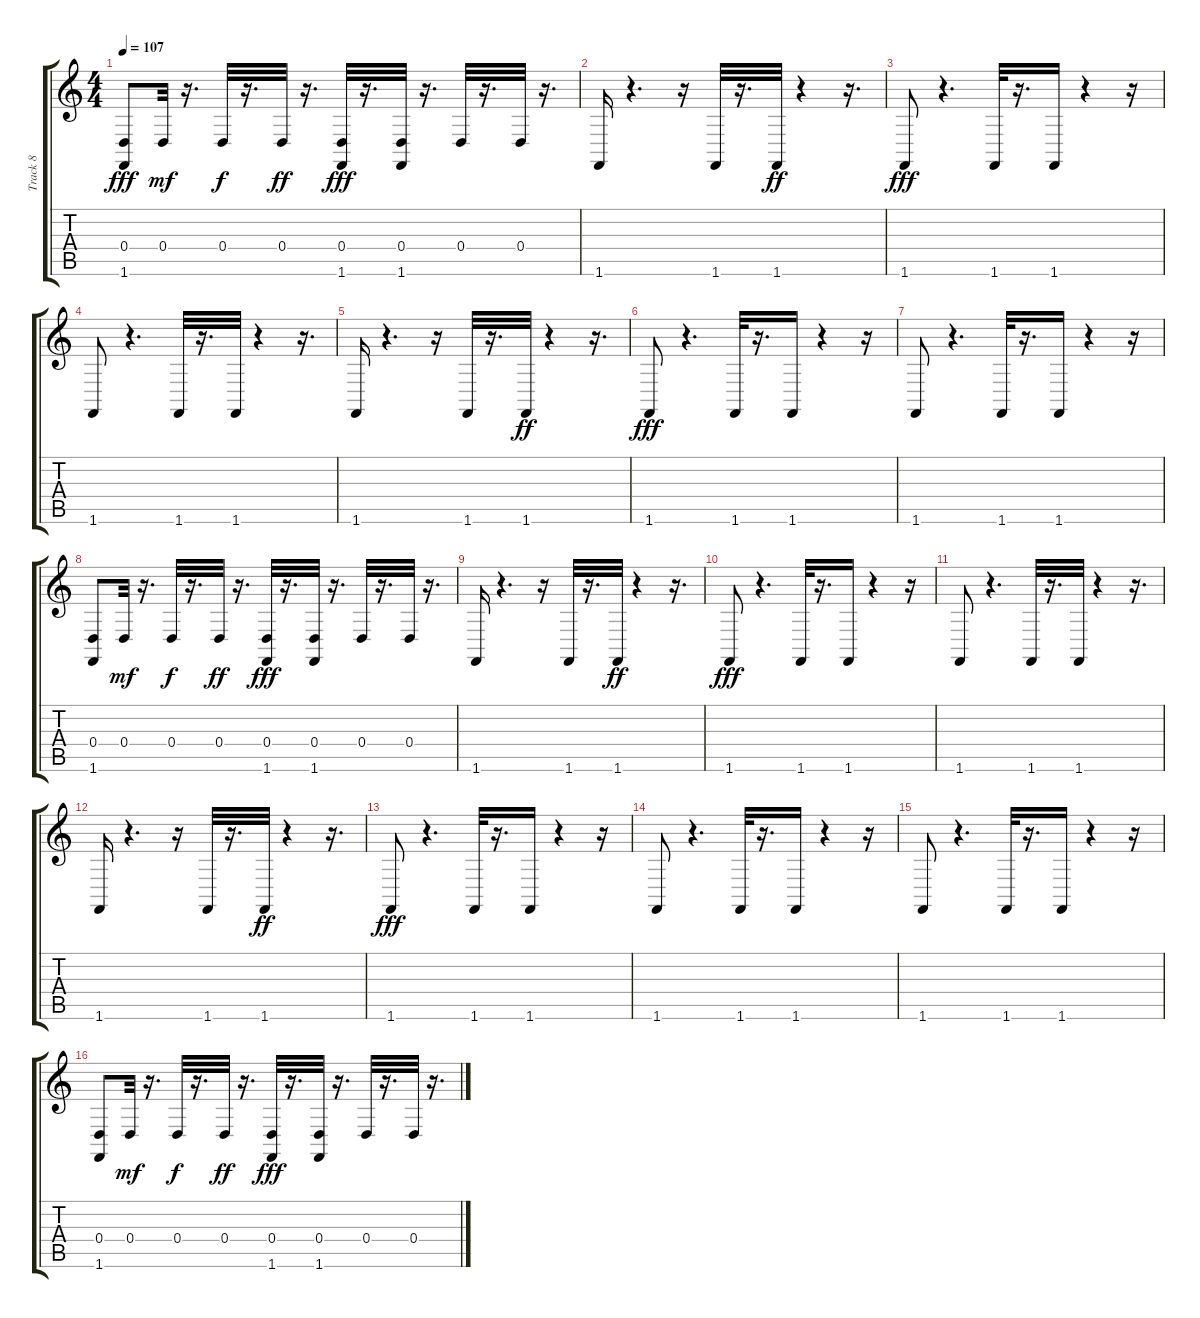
\track ("Track 8" "Track 8") {instrument synthdrum}
\staff {score tabs}
\tuning (E4 B3 G3 D3 A2 E2) {hide}
\ts (4 4)
\tempo 107
\clef g2
\ks c
(0.4 1.6).8{dy fff} 0.4.32{dy mf} r.16{d} 0.4.32{dy f} r.16{d} 0.4.32{dy ff} r.16{d} (0.4 1.6).32{dy fff} r.16{d} (0.4 1.6).32 r.16{d} 0.4.32 r.16{d} 0.4.32 r.16{d} |
1.6.16 r.4{d} r.16 1.6.32 r.16{d} 1.6.32{dy ff} r.4 r.16{d} |
1.6.8{dy fff} r.4{d} 1.6.32 r.16{d} 1.6.16 r.4 r.16 |
1.6.8 r.4{d} 1.6.32 r.16{d} 1.6.32 r.4 r.16{d} |
1.6.16 r.4{d} r.16 1.6.32 r.16{d} 1.6.32{dy ff} r.4 r.16{d} |
1.6.8{dy fff} r.4{d} 1.6.32 r.16{d} 1.6.16 r.4 r.16 |
1.6.8 r.4{d} 1.6.32 r.16{d} 1.6.16 r.4 r.16 |
(0.4 1.6).8 0.4.32{dy mf} r.16{d} 0.4.32{dy f} r.16{d} 0.4.32{dy ff} r.16{d} (0.4 1.6).32{dy fff} r.16{d} (0.4 1.6).32 r.16{d} 0.4.32 r.16{d} 0.4.32 r.16{d} |
1.6.16 r.4{d} r.16 1.6.32 r.16{d} 1.6.32{dy ff} r.4 r.16{d} |
1.6.8{dy fff} r.4{d} 1.6.32 r.16{d} 1.6.16 r.4 r.16 |
1.6.8 r.4{d} 1.6.32 r.16{d} 1.6.32 r.4 r.16{d} |
1.6.16 r.4{d} r.16 1.6.32 r.16{d} 1.6.32{dy ff} r.4 r.16{d} |
1.6.8{dy fff} r.4{d} 1.6.32 r.16{d} 1.6.16 r.4 r.16 |
1.6.8 r.4{d} 1.6.32 r.16{d} 1.6.16 r.4 r.16 |
1.6.8 r.4{d} 1.6.32 r.16{d} 1.6.16 r.4 r.16 |
(0.4 1.6).8 0.4.32{dy mf} r.16{d} 0.4.32{dy f} r.16{d} 0.4.32{dy ff} r.16{d} (0.4 1.6).32{dy fff} r.16{d} (0.4 1.6).32 r.16{d} 0.4.32 r.16{d} 0.4.32 r.16{d}
